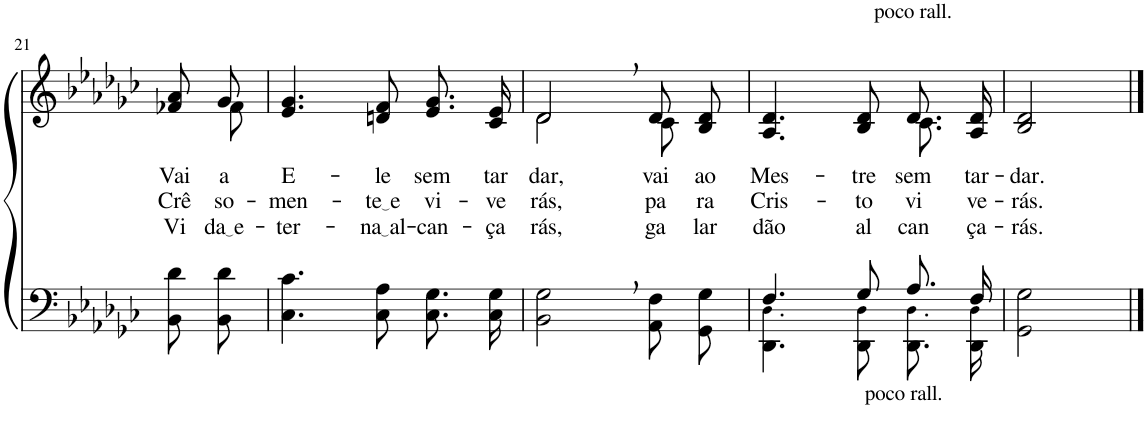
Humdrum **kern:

**kern	**kern	**text	**text	**text
*part2	*part1	*part1	*part1	*part1
*staff2	*staff1	*staff1	*staff1	*staff1
*I"Parte III e IV	*I"Parte I e II	*	*	*
!!LO:PB:g=z
*clefF4	*clefG2	*	*	*
*Trd-1c-2	*Trd-1c-2	*	*	*
*k[b-e-a-d-g-c-]	*k[b-e-a-d-g-c-]	*	*	*
*M3/4	*M3/4	*	*	*
=21	=21	=21	=21	=21
!	!	!LO:LY:b	!LO:LY:b	!LO:LY:b
*	*^	*	*	*
8BB-\ 8d-\L	8f-X/ 8a-/L	8ryy	Vai	Crê	Vi-
!	!	!	!LO:LY:b	!LO:LY:b	!LO:LY:b
8BB-\ 8d-\J	8g-/J	8f-\	a	so-	da e
=22	=22	=22	=22	=22	=22
!	!	!	!LO:LY:b	!LO:LY:b	!LO:LY:b
*	*v	*v	*	*	*
4.C-\ 4.c-\	4.e-/ 4.g-/	E-	-men-	-ter-
!	!	!LO:LY:b	!LO:LY:b	!LO:LY:b
8C-\ 8A-\	8dn/ 8f/	-le	te e	na al
!	!	!LO:LY:b	!LO:LY:b	!LO:LY:b
8.C-\ 8.G-\L	8.e-/ 8.g-/L	sem	vi-	-can-
!	!	!LO:LY:b	!LO:LY:b	!LO:LY:b
16C-\ 16G-\Jk	16c-/ 16e-/Jk	tar-	-ve-	-ça-
=23	=23	=23	=23	=23
*	*^	*	*	*
!	!	!	!LO:LY:b	!LO:LY:b	!LO:LY:b
2BB-\, 2G-\,	2d-,/	2d-\	-dar,	-rás,	-rás,
!	!	!	!LO:LY:b	!LO:LY:b	!LO:LY:b
8AA-\ 8F\L	8d-/L	8c-\	vai	pa-	ga-
!	!	!	!LO:LY:b	!LO:LY:b	!LO:LY:b
8GG-\ 8G-\J	8B-/ 8d-/J	8ryy	ao	-ra	-lar-
=24	=24	=24	=24	=24	=24
*^	*	*	*	*	*
!	!	!	!	!LO:LY:b	!LO:LY:b	!LO:LY:b
4.F/	4.DD-\ 4.D-!\	2ryy	4.A-/ 4.d-/	Mes-	Cris-	-dão
!	!	!	!LO:TX:a:t=poco rall.	!	!	!
!LO:TX:b:t=poco rall.	!	!	!	!	!	!
!	!	!	!	!LO:LY:b	!LO:LY:b	!LO:LY:b
8G-/	8DD-\ 8D-!\	.	8B-/ 8d-/	-tre	-to	al-
!	!	!	!	!LO:LY:b	!LO:LY:b	!LO:LY:b
8.A-/L	8.DD-/ 8.D-!/L	8.c-\	8.d-/L	sem	vi-	-can-
!	!	!	!	!LO:LY:b	!LO:LY:b	!LO:LY:b
16F/Jk	16DD-/ 16D-!/Jk	16ryy	16A-/ 16d-/Jk	tar-	-ve-	-ça-
=25	=25	=25	=25	=25	=25	=25
!	!	!	!	!LO:LY:b	!LO:LY:b	!LO:LY:b
*v	*v	*	*	*	*	*
*	*v	*v	*	*	*
2GG-\ 2G-\	2B-/ 2d-/	-dar.	-rás.	-rás.
==	==	==	==	==
*-	*-	*-	*-	*-
